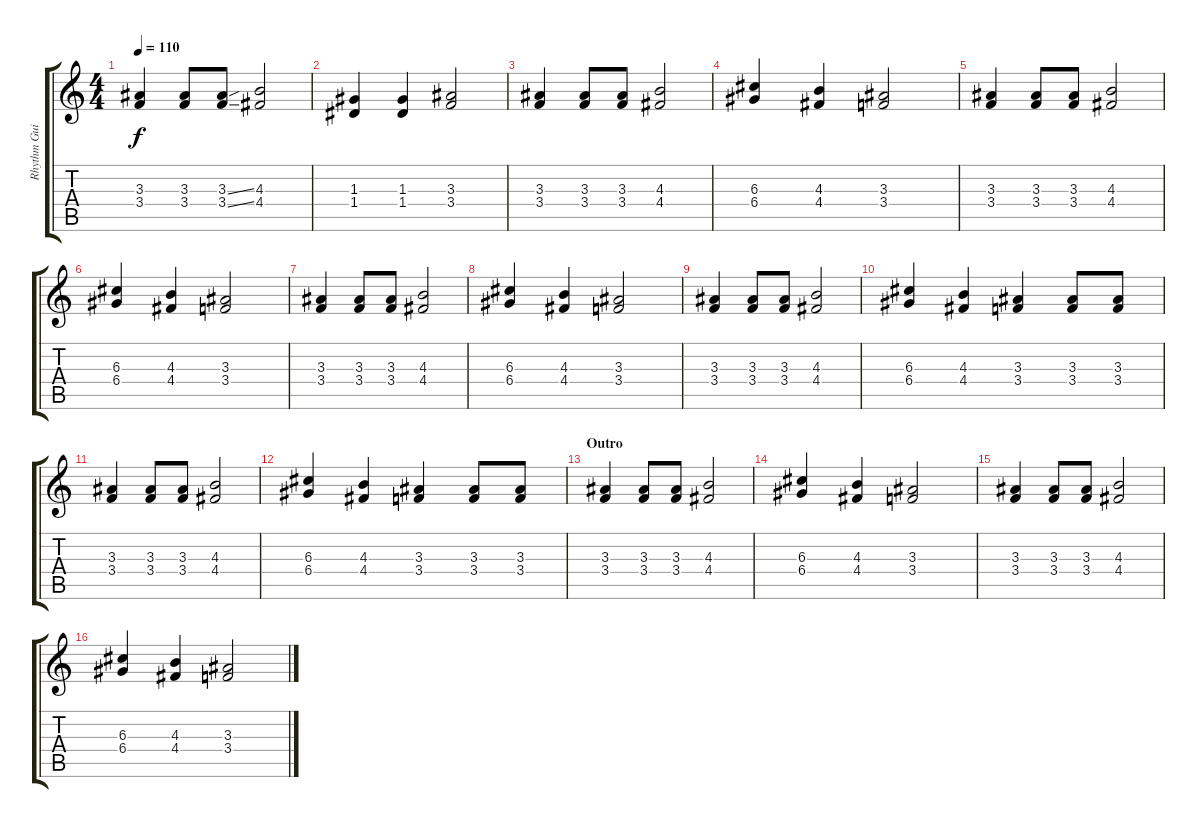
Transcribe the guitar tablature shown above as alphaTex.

\track ("Rhythm Guitar" "Rhythm Gui") {instrument overdrivenguitar}
\staff {score tabs}
\tuning (E4 B3 G3 D3 A2 D2) {hide}
\ts (4 4)
\tempo 110
\clef g2
\ks c
(3.3 3.4).4{dy f} (3.3 3.4).8 (3.3{ss} 3.4{ss}).8 (4.3 4.4).2 |
(1.3 1.4).4 (1.3 1.4).4 (3.3 3.4).2 |
(3.3 3.4).4 (3.3 3.4).8 (3.3 3.4).8 (4.3 4.4).2 |
(6.3 6.4).4 (4.3 4.4).4 (3.3 3.4).2 |
(3.3 3.4).4 (3.3 3.4).8 (3.3 3.4).8 (4.3 4.4).2 |
(6.3 6.4).4 (4.3 4.4).4 (3.3 3.4).2 |
(3.3 3.4).4 (3.3 3.4).8 (3.3 3.4).8 (4.3 4.4).2 |
(6.3 6.4).4 (4.3 4.4).4 (3.3 3.4).2 |
(3.3 3.4).4 (3.3 3.4).8 (3.3 3.4).8 (4.3 4.4).2 |
(6.3 6.4).4 (4.3 4.4).4 (3.3 3.4).4 (3.3 3.4).8 (3.3 3.4).8 |
(3.3 3.4).4 (3.3 3.4).8 (3.3 3.4).8 (4.3 4.4).2 |
(6.3 6.4).4 (4.3 4.4).4 (3.3 3.4).4 (3.3 3.4).8 (3.3 3.4).8 |
\section ("" "Outro")
(3.3 3.4).4 (3.3 3.4).8 (3.3 3.4).8 (4.3 4.4).2 |
(6.3 6.4).4 (4.3 4.4).4 (3.3 3.4).2 |
(3.3 3.4).4 (3.3 3.4).8 (3.3 3.4).8 (4.3 4.4).2 |
(6.3 6.4).4 (4.3 4.4).4 (3.3 3.4).2
